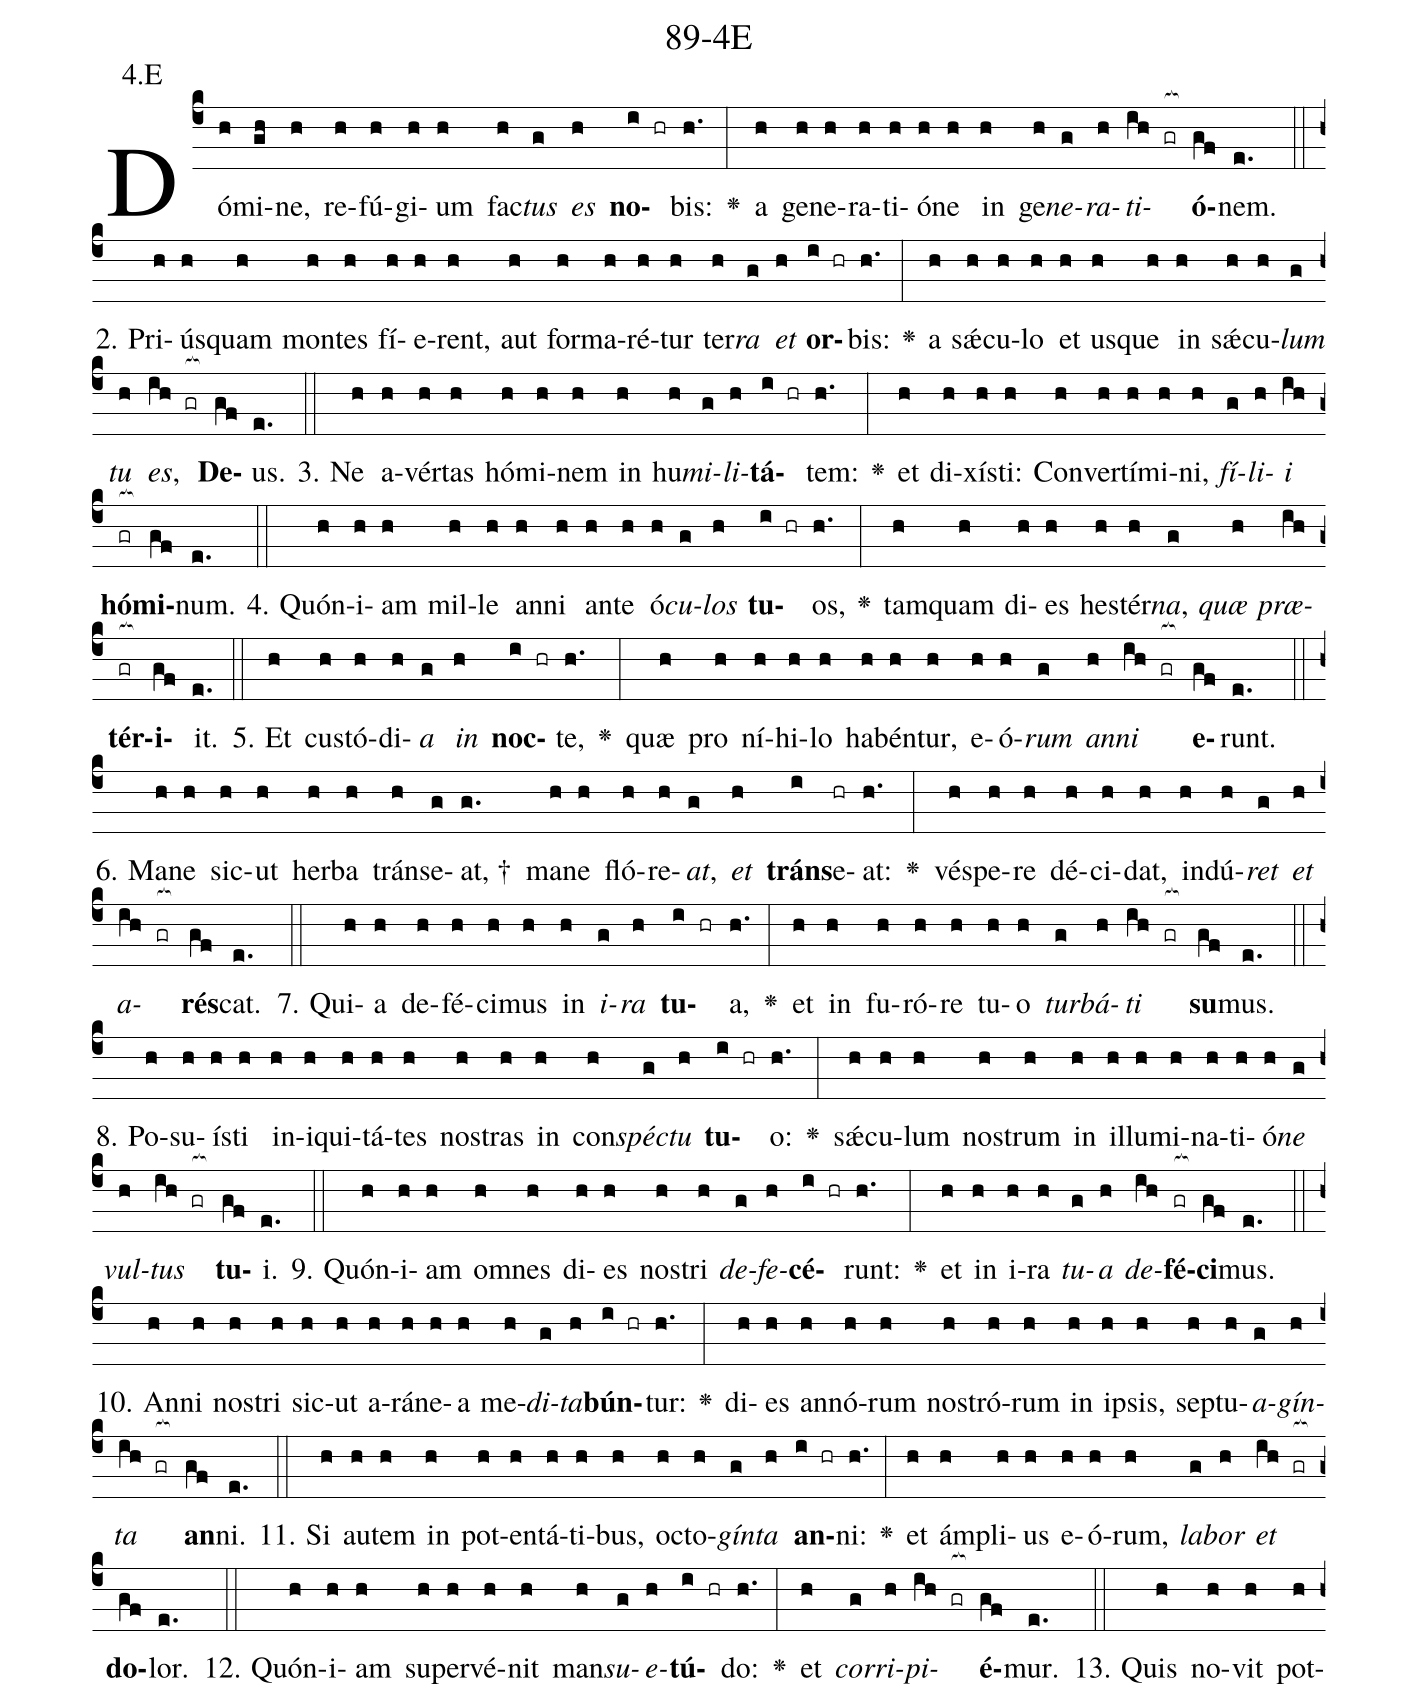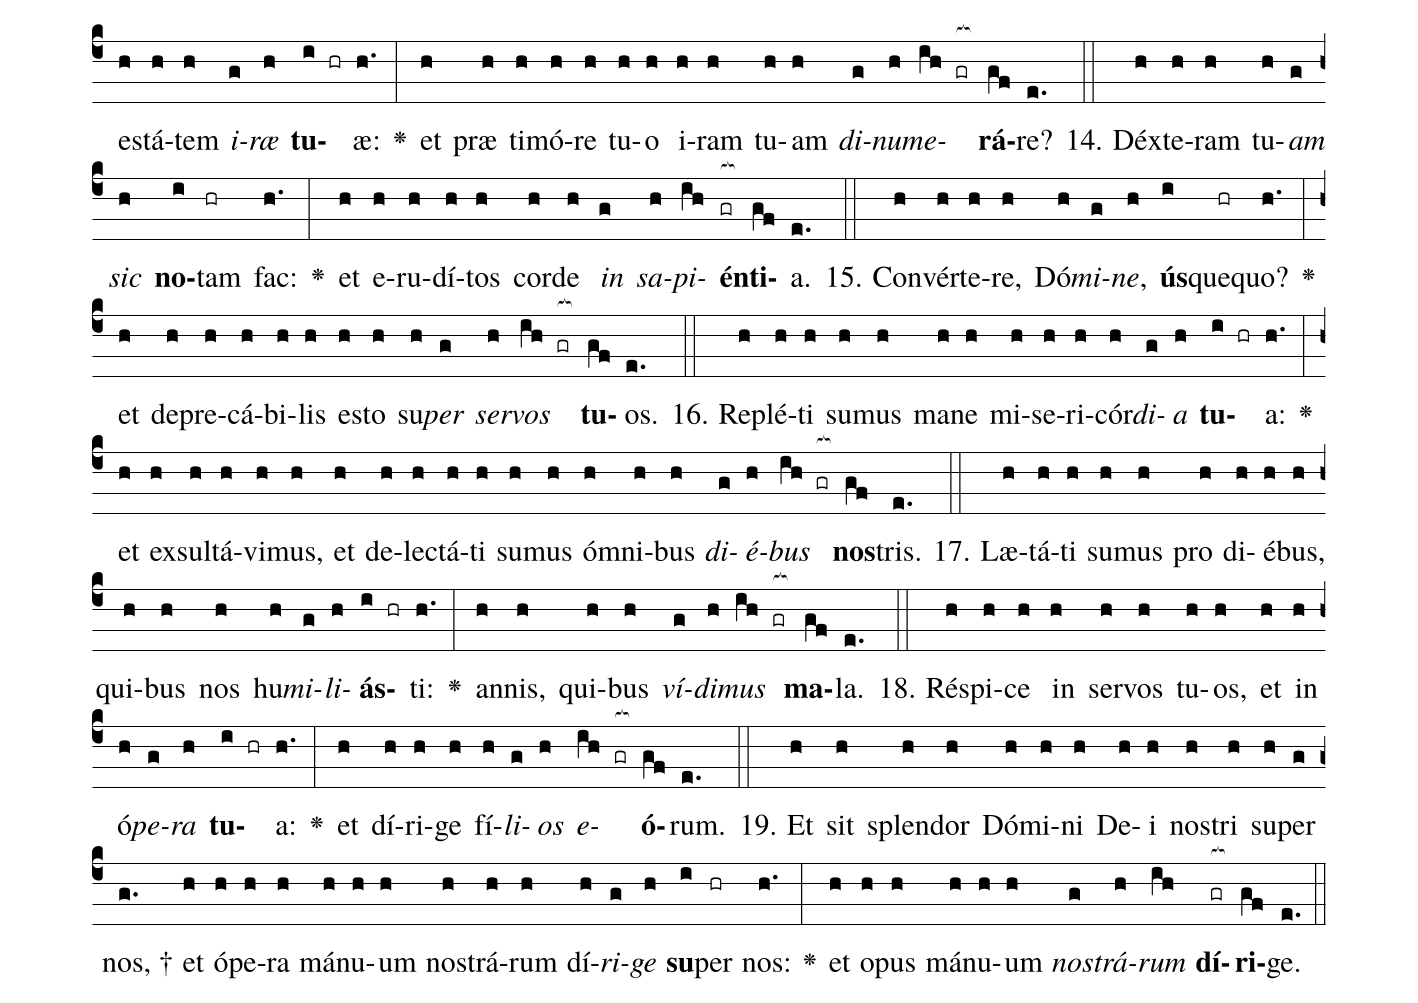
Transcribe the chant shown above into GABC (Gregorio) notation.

name: 89-4E;
annotation: 4.E;
%%
(c4)Dó(h)mi(gh)ne,(h) re(h)fú(h)gi(h)um(h) fac(h)<i>tus</i>(g) <i>es</i>(h) <b>no</b>(i hr)bis:(h.) <v>\greheightstar</v>(:) a(h) ge(h)ne(h)ra(h)ti(h)ó(h)ne(h) in(h) ge(h)<i>ne</i>(g)<i>ra</i>(h)<i>ti</i>(ih gr[ocb:1{])<b>ó</b>(gf[ocb:0}])nem.(e.) (::)
2. Pri(h)ús(h)quam(h) mon(h)tes(h) fí(h)e(h)rent,(h) aut(h) for(h)ma(h)ré(h)tur(h) ter(h)<i>ra</i>(g) <i>et</i>(h) <b>or</b>(i hr)bis:(h.) <v>\greheightstar</v>(:) a(h) sǽ(h)cu(h)lo(h) et(h) us(h)que(h) in(h) sǽ(h)cu(h)<i>lum</i>(g) <i>tu</i>(h) <i>es</i>,(ih gr[ocb:1{]) <b>De</b>(gf[ocb:0}])us.(e.) (::)
3. Ne(h) a(h)vér(h)tas(h) hó(h)mi(h)nem(h) in(h) hu(h)<i>mi</i>(g)<i>li</i>(h)<b>tá</b>(i hr)tem:(h.) <v>\greheightstar</v>(:) et(h) di(h)xís(h)ti:(h) Con(h)ver(h)tí(h)mi(h)ni,(h) <i>fí</i>(g)<i>li</i>(h)<i>i</i>(ih) <b>hó</b>(gr[ocb:1{])<b>mi</b>(gf[ocb:0}])num.(e.) (::)
4. Quón(h)i(h)am(h) mil(h)le(h) an(h)ni(h) an(h)te(h) ó(h)<i>cu</i>(g)<i>los</i>(h) <b>tu</b>(i hr)os,(h.) <v>\greheightstar</v>(:) tam(h)quam(h) di(h)es(h) hes(h)tér(h)<i>na</i>,(g) <i>quæ</i>(h) <i>præ</i>(ih)<b>tér</b>(gr[ocb:1{])<b>i</b>(gf[ocb:0}])it.(e.) (::)
5. Et(h) cus(h)tó(h)di(h)<i>a</i>(g) <i>in</i>(h) <b>noc</b>(i hr)te,(h.) <v>\greheightstar</v>(:) quæ(h) pro(h) ní(h)hi(h)lo(h) ha(h)bén(h)tur,(h) e(h)ó(h)<i>rum</i>(g) <i>an</i>(h)<i>ni</i>(ih gr[ocb:1{]) <b>e</b>(gf[ocb:0}])runt.(e.) (::)
6. Ma(h)ne(h) sic(h)ut(h) her(h)ba(h) tráns(h)e(g)at, †(g.) ma(h)ne(h) fló(h)re(h)<i>at</i>,(g) <i>et</i>(h) <b>tráns</b>(i)e(hr)at:(h.) <v>\greheightstar</v>(:) vés(h)pe(h)re(h) dé(h)ci(h)dat,(h) in(h)dú(h)<i>ret</i>(g) <i>et</i>(h) <i>a</i>(ih gr[ocb:1{])<b>rés</b>(gf[ocb:0}])cat.(e.) (::)
7. Qui(h)a(h) de(h)fé(h)ci(h)mus(h) in(h) <i>i</i>(g)<i>ra</i>(h) <b>tu</b>(i hr)a,(h.) <v>\greheightstar</v>(:) et(h) in(h) fu(h)ró(h)re(h) tu(h)o(h) <i>tur</i>(g)<i>bá</i>(h)<i>ti</i>(ih gr[ocb:1{]) <b>su</b>(gf[ocb:0}])mus.(e.) (::)
8. Po(h)su(h)ís(h)ti(h) in(h)i(h)qui(h)tá(h)tes(h) nos(h)tras(h) in(h) con(h)<i>spéc</i>(g)<i>tu</i>(h) <b>tu</b>(i hr)o:(h.) <v>\greheightstar</v>(:) sǽ(h)cu(h)lum(h) nos(h)trum(h) in(h) il(h)lu(h)mi(h)na(h)ti(h)ó(h)<i>ne</i>(g) <i>vul</i>(h)<i>tus</i>(ih gr[ocb:1{]) <b>tu</b>(gf[ocb:0}])i.(e.) (::)
9. Quón(h)i(h)am(h) om(h)nes(h) di(h)es(h) nos(h)tri(h) <i>de</i>(g)<i>fe</i>(h)<b>cé</b>(i hr)runt:(h.) <v>\greheightstar</v>(:) et(h) in(h) i(h)ra(h) <i>tu</i>(g)<i>a</i>(h) <i>de</i>(ih)<b>fé</b>(gr[ocb:1{])<b>ci</b>(gf[ocb:0}])mus.(e.) (::)
10. An(h)ni(h) nos(h)tri(h) sic(h)ut(h) a(h)rá(h)ne(h)a(h) me(h)<i>di</i>(g)<i>ta</i>(h)<b>bún</b>(i hr)tur:(h.) <v>\greheightstar</v>(:) di(h)es(h) an(h)nó(h)rum(h) nos(h)tró(h)rum(h) in(h) ip(h)sis,(h) sep(h)tu(h)<i>a</i>(g)<i>gín</i>(h)<i>ta</i>(ih gr[ocb:1{]) <b>an</b>(gf[ocb:0}])ni.(e.) (::)
11. Si(h) au(h)tem(h) in(h) pot(h)en(h)tá(h)ti(h)bus,(h) oc(h)to(h)<i>gín</i>(g)<i>ta</i>(h) <b>an</b>(i hr)ni:(h.) <v>\greheightstar</v>(:) et(h) ám(h)pli(h)us(h) e(h)ó(h)rum,(h) <i>la</i>(g)<i>bor</i>(h) <i>et</i>(ih gr[ocb:1{]) <b>do</b>(gf[ocb:0}])lor.(e.) (::)
12. Quón(h)i(h)am(h) su(h)per(h)vé(h)nit(h) man(h)<i>su</i>(g)<i>e</i>(h)<b>tú</b>(i hr)do:(h.) <v>\greheightstar</v>(:) et(h) <i>cor</i>(g)<i>ri</i>(h)<i>pi</i>(ih gr[ocb:1{])<b>é</b>(gf[ocb:0}])mur.(e.) (::)
13. Quis(h) no(h)vit(h) pot(h)es(h)tá(h)tem(h) <i>i</i>(g)<i>ræ</i>(h) <b>tu</b>(i hr)æ:(h.) <v>\greheightstar</v>(:) et(h) præ(h) ti(h)mó(h)re(h) tu(h)o(h) i(h)ram(h) tu(h)am(h) <i>di</i>(g)<i>nu</i>(h)<i>me</i>(ih gr[ocb:1{])<b>rá</b>(gf[ocb:0}])re?(e.) (::)
14. Déx(h)te(h)ram(h) tu(h)<i>am</i>(g) <i>sic</i>(h) <b>no</b>(i)tam(hr) fac:(h.) <v>\greheightstar</v>(:) et(h) e(h)ru(h)dí(h)tos(h) cor(h)de(h) <i>in</i>(g) <i>sa</i>(h)<i>pi</i>(ih)<b>én</b>(gr[ocb:1{])<b>ti</b>(gf[ocb:0}])a.(e.) (::)
15. Con(h)vér(h)te(h)re,(h) Dó(h)<i>mi</i>(g)<i>ne</i>,(h) <b>ús</b>(i)que(hr)quo?(h.) <v>\greheightstar</v>(:) et(h) de(h)pre(h)cá(h)bi(h)lis(h) es(h)to(h) su(h)<i>per</i>(g) <i>ser</i>(h)<i>vos</i>(ih gr[ocb:1{]) <b>tu</b>(gf[ocb:0}])os.(e.) (::)
16. Re(h)plé(h)ti(h) su(h)mus(h) ma(h)ne(h) mi(h)se(h)ri(h)cór(h)<i>di</i>(g)<i>a</i>(h) <b>tu</b>(i hr)a:(h.) <v>\greheightstar</v>(:) et(h) ex(h)sul(h)tá(h)vi(h)mus,(h) et(h) de(h)lec(h)tá(h)ti(h) su(h)mus(h) óm(h)ni(h)bus(h) <i>di</i>(g)<i>é</i>(h)<i>bus</i>(ih gr[ocb:1{]) <b>nos</b>(gf[ocb:0}])tris.(e.) (::)
17. Læ(h)tá(h)ti(h) su(h)mus(h) pro(h) di(h)é(h)bus,(h) qui(h)bus(h) nos(h) hu(h)<i>mi</i>(g)<i>li</i>(h)<b>ás</b>(i hr)ti:(h.) <v>\greheightstar</v>(:) an(h)nis,(h) qui(h)bus(h) <i>ví</i>(g)<i>di</i>(h)<i>mus</i>(ih gr[ocb:1{]) <b>ma</b>(gf[ocb:0}])la.(e.) (::)
18. Ré(h)spi(h)ce(h) in(h) ser(h)vos(h) tu(h)os,(h) et(h) in(h) ó(h)<i>pe</i>(g)<i>ra</i>(h) <b>tu</b>(i hr)a:(h.) <v>\greheightstar</v>(:) et(h) dí(h)ri(h)ge(h) fí(h)<i>li</i>(g)<i>os</i>(h) <i>e</i>(ih gr[ocb:1{])<b>ó</b>(gf[ocb:0}])rum.(e.) (::)
19. Et(h) sit(h) splen(h)dor(h) Dó(h)mi(h)ni(h) De(h)i(h) nos(h)tri(h) su(h)per(g) nos, †(g.) et(h) ó(h)pe(h)ra(h) má(h)nu(h)um(h) nos(h)trá(h)rum(h) dí(h)<i>ri</i>(g)<i>ge</i>(h) <b>su</b>(i)per(hr) nos:(h.) <v>\greheightstar</v>(:) et(h) o(h)pus(h) má(h)nu(h)um(h) <i>nos</i>(g)<i>trá</i>(h)<i>rum</i>(ih) <b>dí</b>(gr[ocb:1{])<b>ri</b>(gf[ocb:0}])ge.(e.) (::)
